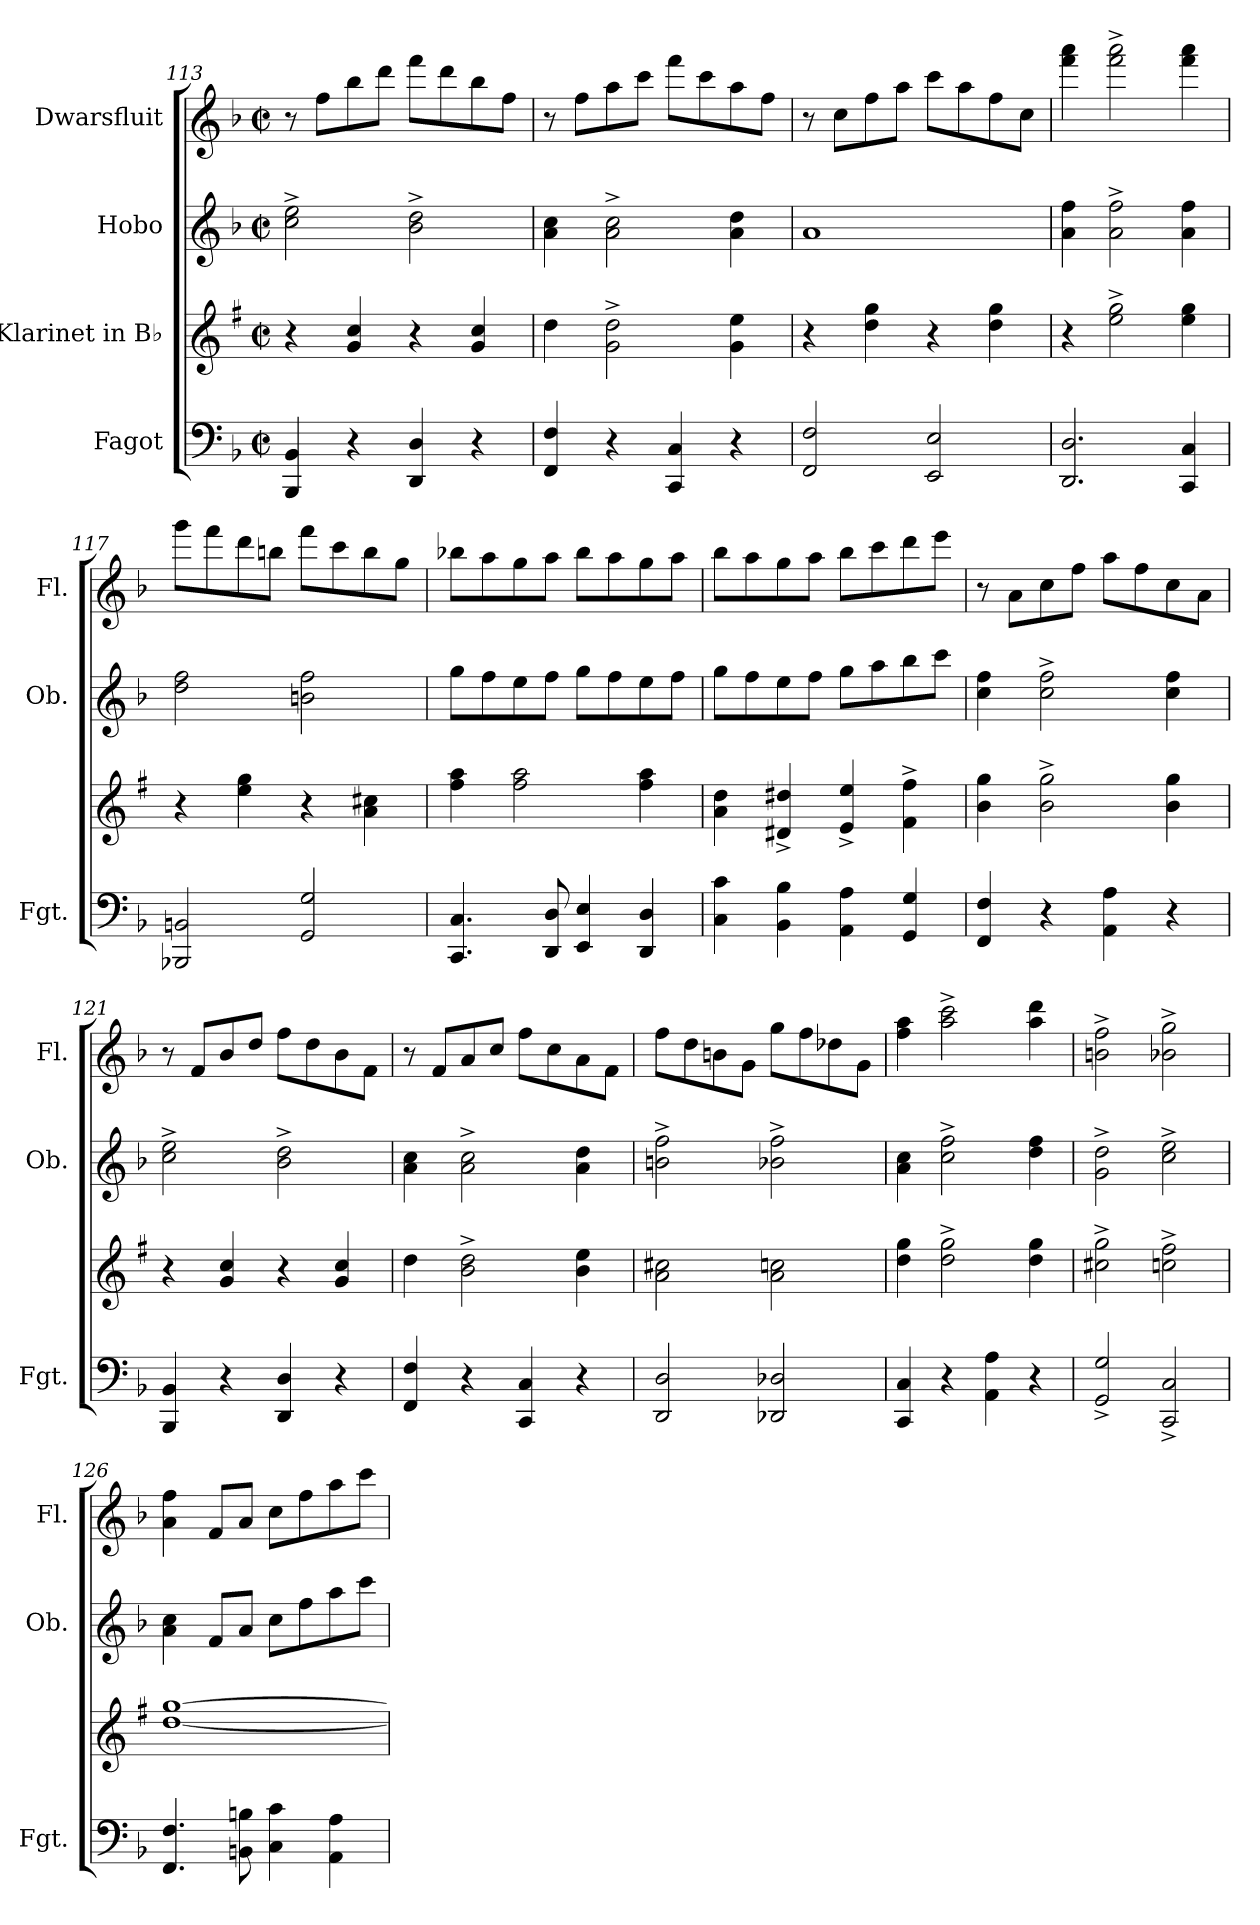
**kern	**kern	**kern	**kern
*part4	*part3	*part2	*part1
*staff4	*staff3	*staff2	*staff1
*I"Fagot	*I"Klarinet in B♭	*I"Hobo	*I"Dwarsfluit
*I'Fgt.	*	*I'Ob.	*I'Fl.
*clefF4	*clefG2	*clefG2	*clefG2
*	*ITrd1c2	*	*
*k[b-]	*k[b-]	*k[b-]	*k[b-]
*M2/2	*M2/2	*M2/2	*M2/2
*met(c|)	*met(c|)	*met(c|)	*met(c|)
=113	=113	=113	=113
4BBB-/ 4BB-/	4r	2cc\^ 2ee\^	8r
.	.	.	8ff\L
4r	4f/ 4b-/	.	8bb-\
.	.	.	8ddd\J
4DD/ 4D/	4r	2b-\^ 2dd\^	8fff\L
.	.	.	8ddd\
4r	4f/ 4b-/	.	8bb-\
.	.	.	8ff\J
=114	=114	=114	=114
4FF/ 4F/	4cc\	4a\ 4cc\	8r
.	.	.	8ff\L
4r	2f\^ 2cc\^	2a\^ 2cc\^	8aa\
.	.	.	8ccc\J
4CC/ 4C/	.	.	8fff\L
.	.	.	8ccc\
4r	4f\ 4dd\	4a\ 4dd\	8aa\
.	.	.	8ff\J
=115	=115	=115	=115
2FF/ 2F/	4r	1a	8r
.	.	.	8cc\L
.	4cc\ 4ff\	.	8ff\
.	.	.	8aa\J
2EE/ 2E/	4r	.	8ccc\L
.	.	.	8aa\
.	4cc\ 4ff\	.	8ff\
.	.	.	8cc\J
!!LO:PB:g=z
=116	=116	=116	=116
2.DD/ 2.D/	4r	4a\ 4ff\	4fff\ 4aaa\
.	2dd\^ 2ff\^	2a\^ 2ff\^	2fff\^ 2aaa\^
4CC/ 4C/	4dd\ 4ff\	4a\ 4ff\	4fff\ 4aaa\
=117	=117	=117	=117
2BBB-X/ 2BBn/	4r	2dd\ 2ff\	8ggg\L
.	.	.	8fff\
.	4dd\ 4ff\	.	8ddd\
.	.	.	8bbn\J
2GG/ 2G/	4r	2bn\ 2ff\	8fff\L
.	.	.	8ccc\
.	4g\ 4bn\	.	8bb\
.	.	.	8gg\J
=118	=118	=118	=118
4.CC/ 4.C/	4ee\ 4gg\	8gg\L	8bb-X\L
.	.	8ff\	8aa\
.	2ee\ 2gg\	8ee\	8gg\
8DD/ 8D/	.	8ff\J	8aa\J
4EE/ 4E/	.	8gg\L	8bb-\L
.	.	8ff\	8aa\
4DD/ 4D/	4ee\ 4gg\	8ee\	8gg\
.	.	8ff\J	8aa\J
=119	=119	=119	=119
4C\ 4c\	4g\ 4cc\	8gg\L	8bb-\L
.	.	8ff\	8aa\
4BB-\ 4B-\	4c#X/^ 4cc#X/^	8ee\	8gg\
.	.	8ff\J	8aa\J
4AA\ 4A\	4d/^ 4dd/^	8gg\L	8bb-\L
.	.	8aa\	8ccc\
4GG/ 4G/	4e\^ 4ee\^	8bb-\	8ddd\
.	.	8ccc\J	8eee\J
!!LO:LB:g=z
=120	=120	=120	=120
4FF/ 4F/	4a\ 4ff\	4cc\ 4ff\	8r
.	.	.	8a\L
4r	2a\^ 2ff\^	2cc\^ 2ff\^	8cc\
.	.	.	8ff\J
4AA\ 4A\	.	.	8aa\L
.	.	.	8ff\
4r	4a\ 4ff\	4cc\ 4ff\	8cc\
.	.	.	8a\J
=121	=121	=121	=121
4BBB-/ 4BB-/	4r	2cc\^ 2ee\^	8r
.	.	.	8f/L
4r	4f/ 4b-/	.	8b-/
.	.	.	8dd/J
4DD/ 4D/	4r	2b-\^ 2dd\^	8ff\L
.	.	.	8dd\
4r	4f/ 4b-/	.	8b-\
.	.	.	8f\J
=122	=122	=122	=122
4FF/ 4F/	4cc\	4a\ 4cc\	8r
.	.	.	8f/L
4r	2a\^ 2cc\^	2a\^ 2cc\^	8a/
.	.	.	8cc/J
4CC/ 4C/	.	.	8ff\L
.	.	.	8cc\
4r	4a\ 4dd\	4a\ 4dd\	8a\
.	.	.	8f\J
=123	=123	=123	=123
2DD/ 2D/	2g\ 2bn\	2bn\^ 2ff\^	8ff\L
.	.	.	8dd\
.	.	.	8bn\
.	.	.	8g\J
2DD-X/ 2D-X/	2g\ 2b-X\	2b-X\^ 2ff\^	8gg\L
.	.	.	8ff\
.	.	.	8dd-X\
.	.	.	8g\J
=124	=124	=124	=124
4CC/ 4C/	4cc\ 4ff\	4a\ 4cc\	4ff\ 4aa\
4r	2cc\^ 2ff\^	2cc\^ 2ff\^	2aa\^ 2ccc\^
4AA\ 4A\	.	.	.
4r	4cc\ 4ff\	4dd\ 4ff\	4aa\ 4ddd\
!!LO:LB:g=z
=125	=125	=125	=125
2GG/^ 2G/^	2bn\^ 2ff\^	2g\^ 2dd\^	2bn\^ 2ff\^
2CC/^ 2C/^	2b-X\^ 2ee\^	2cc\^ 2ee\^	2b-X\^ 2gg\^
=126	=126	=126	=126
4.FF/ 4.F/	[1cc [1ff	4a\ 4cc\	4a\ 4ff\
.	.	8f/L	8f/L
8BBn\ 8Bn\	.	8a/J	8a/J
4C\ 4c\	.	8cc\L	8cc\L
.	.	8ff\	8ff\
4AA\ 4A\	.	8aa\	8aa\
.	.	8ccc\J	8ccc\J
=	=	=	=
*-	*-	*-	*-
